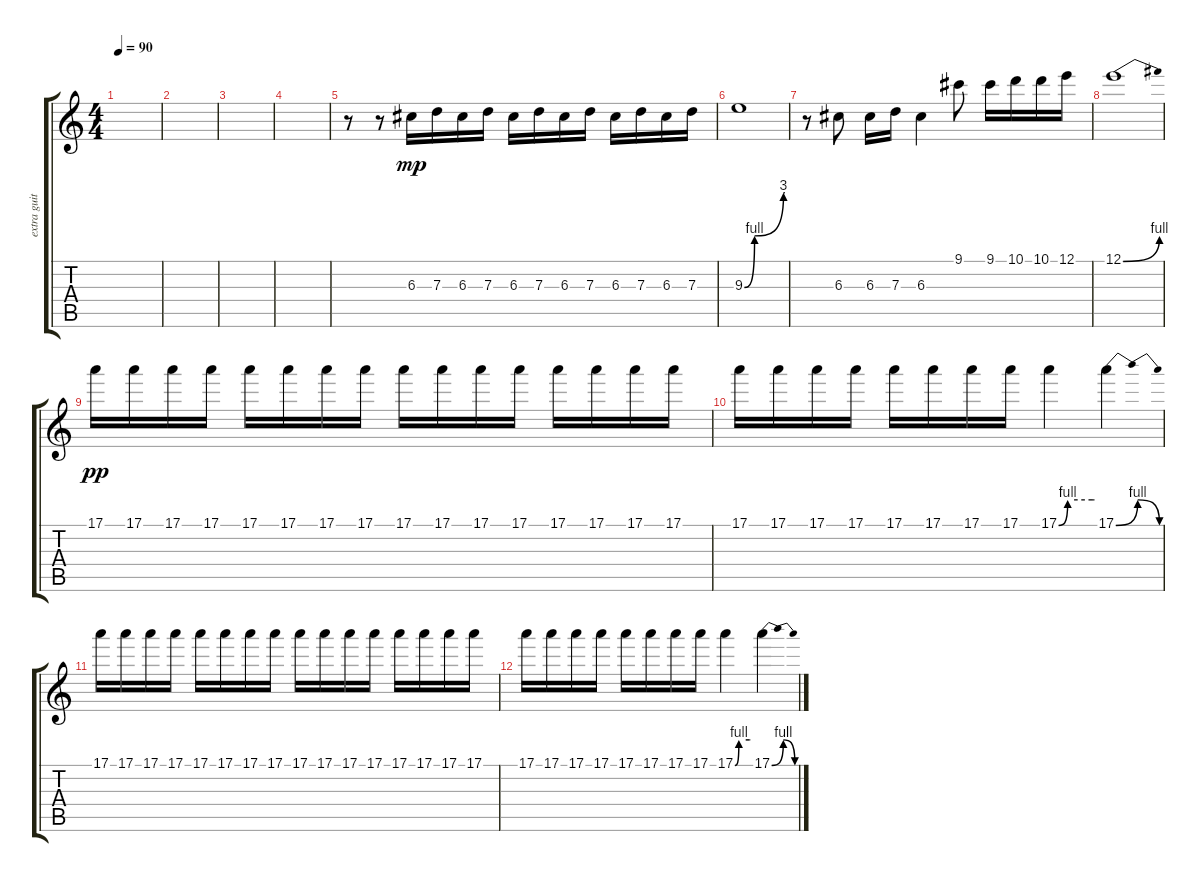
\track ("extra guitar" "extra guit") {instrument overdrivenguitar}
\staff {score tabs}
\tuning (E4 B3 G3 D3 A2 E2) {hide}
\ts (4 4)
\tempo 90
\clef g2
\ks c
|
|
|
|
r.8 r.8 6.3.16{dy mp} 7.3.16 6.3.16 7.3.16 6.3.16 7.3.16 6.3.16 7.3.16 6.3.16 7.3.16 6.3.16 7.3.16 |
9.3{be (custom 0 0 15 4 58 12 60 12)}.1 |
r.8 6.3.8 6.3.16 7.3.16 6.3.4 9.1.8 9.1.16 10.1.16 10.1.16 12.1.16 |
12.1{be (bend 0 0 60 4)}.1 |
17.1.16{dy pp} 17.1.16 17.1.16 17.1.16 17.1.16 17.1.16 17.1.16 17.1.16 17.1.16 17.1.16 17.1.16 17.1.16 17.1.16 17.1.16 17.1.16 17.1.16 |
17.1.16 17.1.16 17.1.16 17.1.16 17.1.16 17.1.16 17.1.16 17.1.16 17.1{be (custom 0 0 15 4 56 4 58 4 60 4)}.4 17.1{be (bendrelease 0 0 15 4 15 4 60 0)}.4 |
17.1.16 17.1.16 17.1.16 17.1.16 17.1.16 17.1.16 17.1.16 17.1.16 17.1.16 17.1.16 17.1.16 17.1.16 17.1.16 17.1.16 17.1.16 17.1.16 |
17.1.16 17.1.16 17.1.16 17.1.16 17.1.16 17.1.16 17.1.16 17.1.16 17.1{be (custom 0 0 15 4 56 4 58 4 60 4)}.4 17.1{be (bendrelease 0 0 15 4 15 4 60 0)}.4
